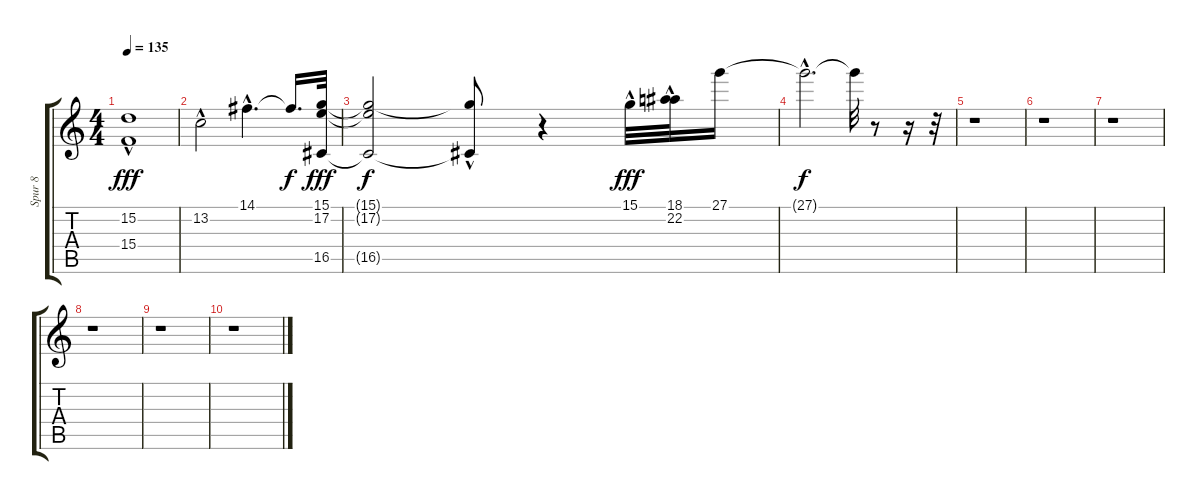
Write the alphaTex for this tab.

\track ("Spur 8" "Spur 8") {instrument rockorgan}
\staff {score tabs}
\tuning (E4 B3 G3 D3 A2 E2) {hide}
\ts (4 4)
\tempo 135
\clef g2
\ks c
(15.2 15.4{hac}).1{dy fff} |
13.2{hac}.2 14.1{hac}.4{d} 14.1{t}.16{d dy f} (15.1 17.2 16.5).32{dy fff} |
(15.1{t} 17.2{t} 16.5{t}).2{dy f} (15.1{t} 16.5{hac t}).8 r.4 15.1{hac}.32{dy fff volume 2} (18.1{hac} 22.2{hac}).32{volume 2} 27.1.16{volume 1} |
27.1{hac t}.2{d dy f} 27.1{t}.32 r.8 r.16 r.32 |
r.1 |
r.1 |
r.1 |
r.1 |
r.1 |
r.1
